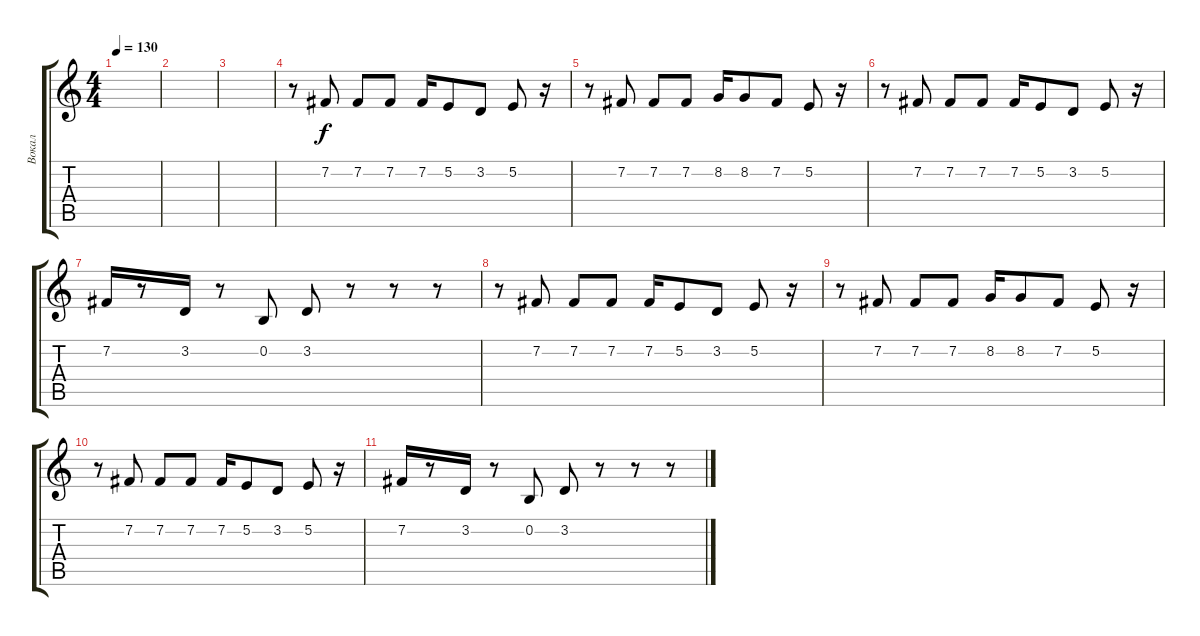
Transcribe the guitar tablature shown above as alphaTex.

\track ("Вокал" "Вокал") {solo instrument tuba}
\staff {score tabs}
\tuning (E4 B3 G3 D3 A2 E2) {hide}
\ts (4 4)
\tempo 130
\clef g2
\ks c
|
|
|
r.8 7.2.8 7.2.8 7.2.8 7.2.16 5.2.8 3.2.8 5.2.8 r.16 |
r.8 7.2.8 7.2.8 7.2.8 8.2.16 8.2.8 7.2.8 5.2.8 r.16 |
r.8 7.2.8 7.2.8 7.2.8 7.2.16 5.2.8 3.2.8 5.2.8 r.16 |
7.2.16 r.8 3.2.16 r.8 0.2.8 3.2.8 r.8 r.8 r.8 |
r.8 7.2.8 7.2.8 7.2.8 7.2.16 5.2.8 3.2.8 5.2.8 r.16 |
r.8 7.2.8 7.2.8 7.2.8 8.2.16 8.2.8 7.2.8 5.2.8 r.16 |
r.8 7.2.8 7.2.8 7.2.8 7.2.16 5.2.8 3.2.8 5.2.8 r.16 |
7.2.16 r.8 3.2.16 r.8 0.2.8 3.2.8 r.8 r.8 r.8
